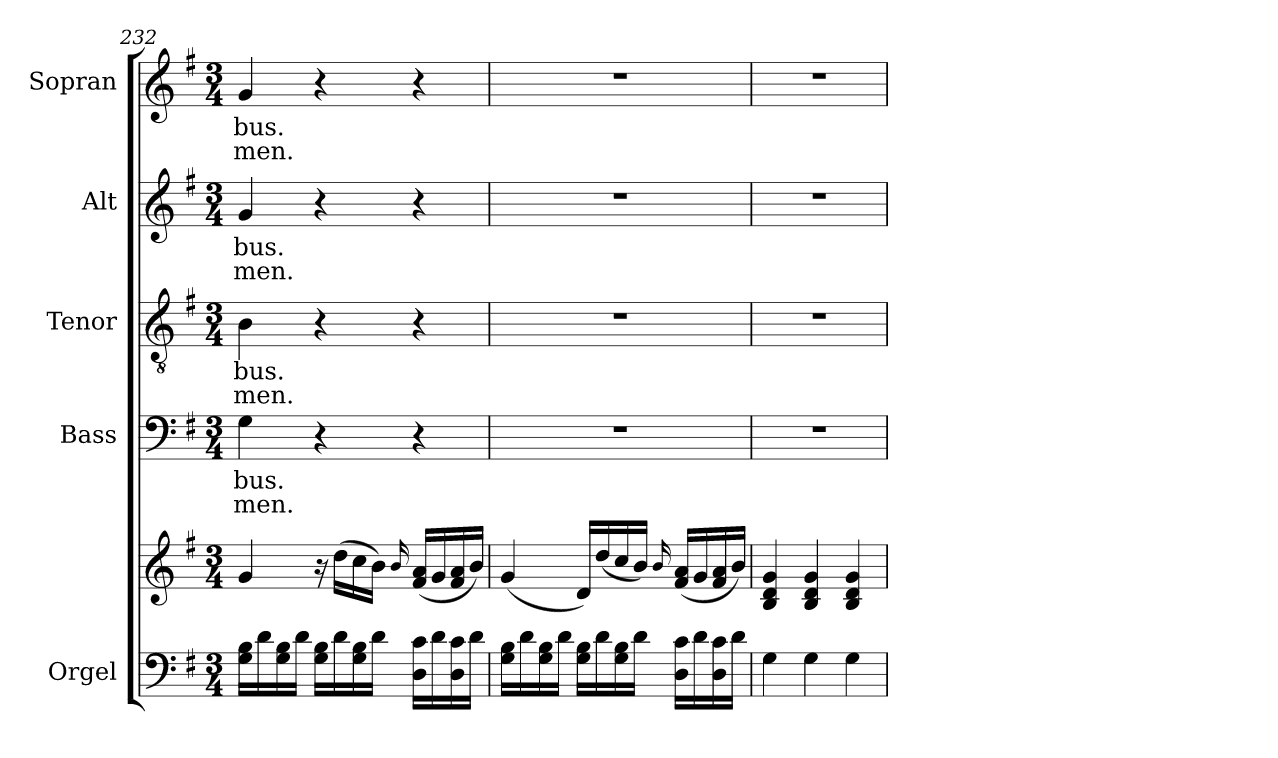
**kern	**kern	**kern	**text	**text	**kern	**text	**text	**kern	**text	**text	**kern	**text	**text
*part5	*part5	*part4	*part4	*part4	*part3	*part3	*part3	*part2	*part2	*part2	*part1	*part1	*part1
*staff6	*staff5	*staff4	*staff4	*staff4	*staff3	*staff3	*staff3	*staff2	*staff2	*staff2	*staff1	*staff1	*staff1
*I"Orgel	*	*I"Bass	*	*	*I"Tenor	*	*	*I"Alt	*	*	*I"Sopran	*	*
*I'Org.	*	*I'B.	*	*	*I'T.	*	*	*I'A.	*	*	*I'S.	*	*
*clefF4	*clefG2	*clefF4	*	*	*clefGv2	*	*	*clefG2	*	*	*clefG2	*	*
*k[f#]	*k[f#]	*k[f#]	*	*	*k[f#]	*	*	*k[f#]	*	*	*k[f#]	*	*
*G:	*G:	*G:	*	*	*G:	*	*	*G:	*	*	*G:	*	*
*M3/4	*M3/4	*M3/4	*	*	*M3/4	*	*	*M3/4	*	*	*M3/4	*	*
=232	=232	=232	=232	=232	=232	=232	=232	=232	=232	=232	=232	=232	=232
!	!	!	!LO:LY:b	!LO:LY:b	!	!LO:LY:b	!LO:LY:b	!	!LO:LY:b	!LO:LY:b	!	!LO:LY:b	!LO:LY:b
16G\ 16B\LL	4g/	4G\	-bus.	-men.	4B\	-bus.	-men.	4g/	-bus.	-men.	4g/	-bus.	-men.
16d\	.	.	.	.	.	.	.	.	.	.	.	.	.
16G\ 16B\	.	.	.	.	.	.	.	.	.	.	.	.	.
16d\JJ	.	.	.	.	.	.	.	.	.	.	.	.	.
16G\ 16B\LL	16r	4r	.	.	4r	.	.	4r	.	.	4r	.	.
16d\	(>16dd\LL	.	.	.	.	.	.	.	.	.	.	.	.
16G\ 16B\	16cc\	.	.	.	.	.	.	.	.	.	.	.	.
16d\JJ	16b\JJ)	.	.	.	.	.	.	.	.	.	.	.	.
.	16qqb/	.	.	.	.	.	.	.	.	.	.	.	.
16D\ 16c\LL	(<16f#/ 16a/LL	4r	.	.	4r	.	.	4r	.	.	4r	.	.
16d\	16g/	.	.	.	.	.	.	.	.	.	.	.	.
16D\ 16c\	16f#/ 16a/	.	.	.	.	.	.	.	.	.	.	.	.
16d\JJ	16b/JJ)	.	.	.	.	.	.	.	.	.	.	.	.
=233	=233	=233	=233	=233	=233	=233	=233	=233	=233	=233	=233	=233	=233
16G\ 16B\LL	(<4g/	2.r	.	.	2.r	.	.	2.r	.	.	2.r	.	.
16d\	.	.	.	.	.	.	.	.	.	.	.	.	.
16G\ 16B\	.	.	.	.	.	.	.	.	.	.	.	.	.
16d\JJ	.	.	.	.	.	.	.	.	.	.	.	.	.
16G\ 16B\LL	16d/LL)	.	.	.	.	.	.	.	.	.	.	.	.
16d\	(<16dd/	.	.	.	.	.	.	.	.	.	.	.	.
16G\ 16B\	16cc/	.	.	.	.	.	.	.	.	.	.	.	.
16d\JJ	16b/JJ)	.	.	.	.	.	.	.	.	.	.	.	.
.	16qqb/	.	.	.	.	.	.	.	.	.	.	.	.
16D\ 16c\LL	(<16f#/ 16a/LL	.	.	.	.	.	.	.	.	.	.	.	.
16d\	16g/	.	.	.	.	.	.	.	.	.	.	.	.
16D\ 16c\	16f#/ 16a/	.	.	.	.	.	.	.	.	.	.	.	.
16d\JJ	16b/JJ)	.	.	.	.	.	.	.	.	.	.	.	.
=234	=234	=234	=234	=234	=234	=234	=234	=234	=234	=234	=234	=234	=234
4G\	4B/ 4d/ 4g/	2.r	.	.	2.r	.	.	2.r	.	.	2.r	.	.
4G\	4B/ 4d/ 4g/	.	.	.	.	.	.	.	.	.	.	.	.
4G\	4B/ 4d/ 4g/	.	.	.	.	.	.	.	.	.	.	.	.
=	=	=	=	=	=	=	=	=	=	=	=	=	=
*-	*-	*-	*-	*-	*-	*-	*-	*-	*-	*-	*-	*-	*-
